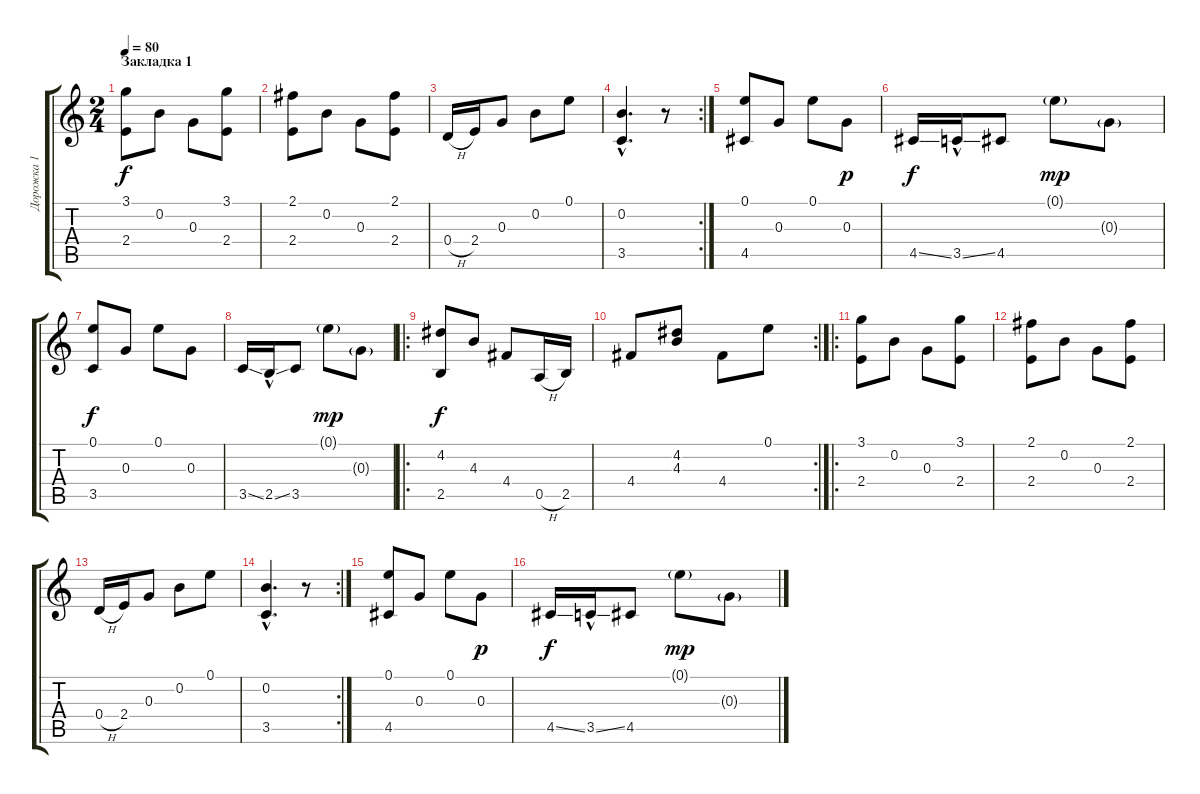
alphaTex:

\track ("Дорожка 1" "Дорожка 1") {instrument acousticguitarsteel}
\staff {score tabs}
\tuning (E4 B3 G3 D3 A2 E2) {hide}
\ts (2 4)
\section ("" "Закладка 1")
\tempo 80
\clef g2
\ks c
(3.1 2.4).8{dy f instrument acousticguitarsteel} 0.2.8 0.3.8 (3.1 2.4).8 |
(2.1 2.4).8 0.2.8 0.3.8 (2.1 2.4).8 |
0.4{h}.16 2.4.16 0.3.8 0.2.8 0.1.8 |
\rc 2
(0.2{hac} 3.5{hac}).4{d} r.8 |
(0.1 4.5).8 0.3.8 0.1.8 0.3.8{dy p} |
4.5{ss}.16{dy f} 3.5{ss hac}.16 4.5.8 0.1{g}.8{dy mp} 0.3{g}.8 |
(0.1 3.5).8{dy f} 0.3.8 0.1.8 0.3.8 |
3.5{ss}.16 2.5{ss hac}.16 3.5.8 0.1{g}.8{dy mp} 0.3{g}.8 |
\ro
(4.2 2.5).8{dy f} 4.3.8 4.4.8 0.5{h}.16 2.5.16 |
\rc 2
4.4.8 (4.2 4.3).8 4.4.8 0.1.8 |
\ro
(3.1 2.4).8 0.2.8 0.3.8 (3.1 2.4).8 |
(2.1 2.4).8 0.2.8 0.3.8 (2.1 2.4).8 |
0.4{h}.16 2.4.16 0.3.8 0.2.8 0.1.8 |
\rc 2
(0.2{hac} 3.5{hac}).4{d} r.8 |
(0.1 4.5).8 0.3.8 0.1.8 0.3.8{dy p} |
4.5{ss}.16{dy f} 3.5{ss hac}.16 4.5.8 0.1{g}.8{dy mp} 0.3{g}.8
